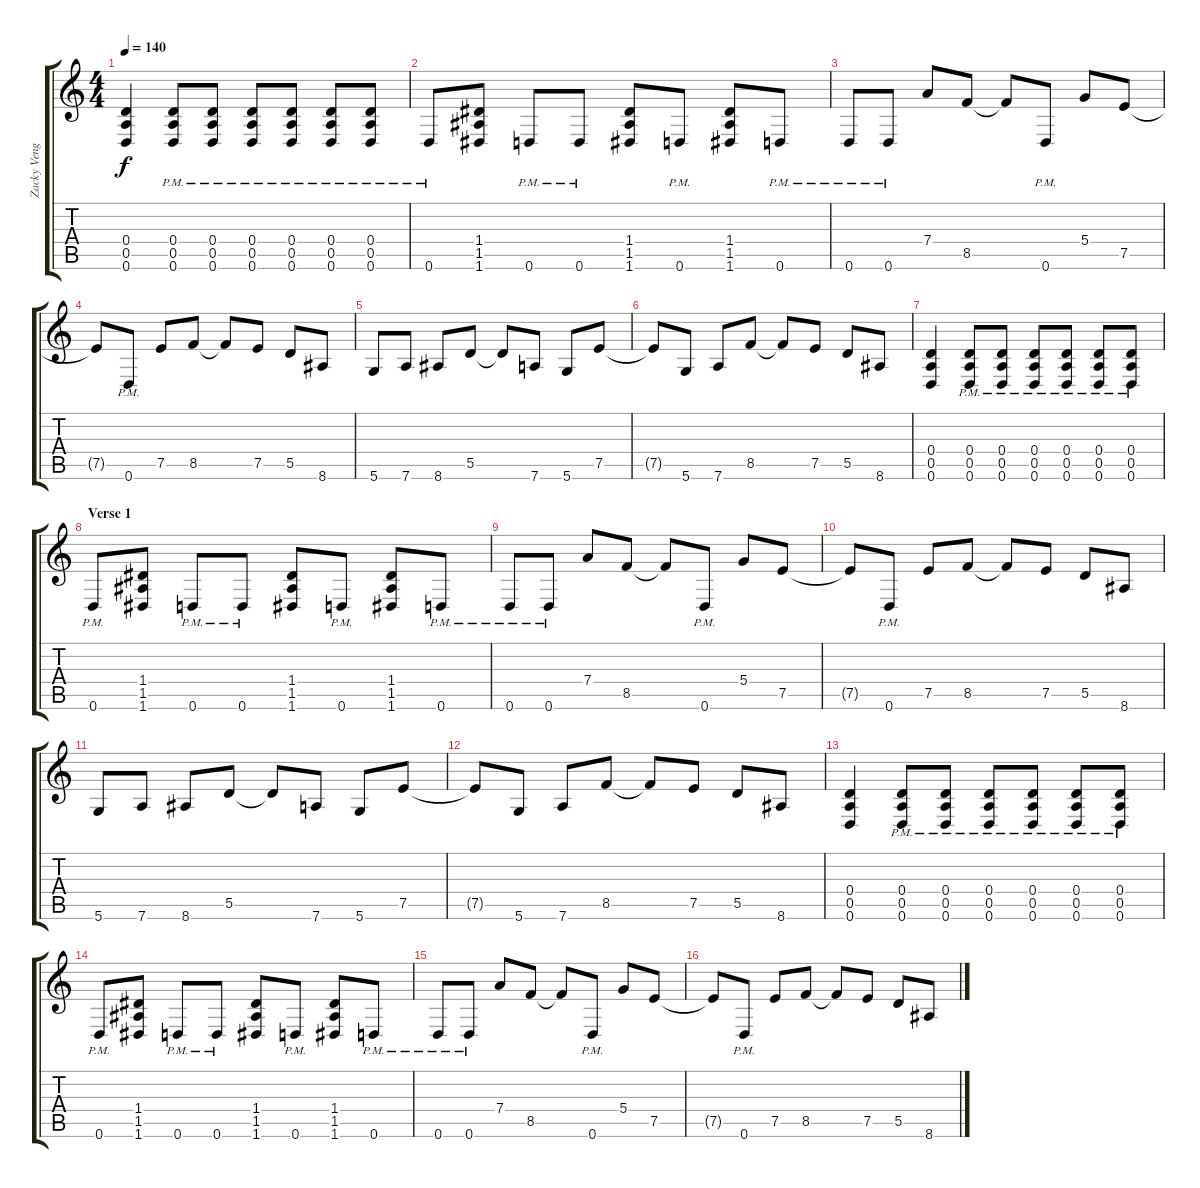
\track ("Zacky Vengeance" "Zacky Veng") {instrument overdrivenguitar}
\staff {score tabs}
\tuning (E4 B3 G3 D3 A2 D2) {hide}
\ts (4 4)
\tempo 140
\clef g2
\ks c
(0.4 0.5 0.6).4{dy f} (0.4{pm} 0.5{pm} 0.6{pm}).8 (0.4{pm} 0.5{pm} 0.6{pm}).8 (0.4{pm} 0.5{pm} 0.6{pm}).8 (0.4{pm} 0.5{pm} 0.6{pm}).8 (0.4{pm} 0.5{pm} 0.6{pm}).8 (0.4{pm} 0.5{pm} 0.6{pm}).8 |
0.6{pm}.8 (1.4 1.5 1.6).8 0.6{pm}.8 0.6{pm}.8 (1.4 1.5 1.6).8 0.6{pm}.8 (1.4 1.5 1.6).8 0.6{pm}.8 |
0.6{pm}.8 0.6{pm}.8 7.4.8 8.5.8 8.5{t}.8 0.6{pm}.8 5.4.8 7.5.8 |
7.5{t}.8 0.6{pm}.8 7.5.8 8.5.8 8.5{t}.8 7.5.8 5.5.8 8.6.8 |
5.6.8 7.6.8 8.6.8 5.5.8 5.5{t}.8 7.6.8 5.6.8 7.5.8 |
7.5{t}.8 5.6.8 7.6.8 8.5.8 8.5{t}.8 7.5.8 5.5.8 8.6.8 |
(0.4 0.5 0.6).4 (0.4{pm} 0.5{pm} 0.6{pm}).8 (0.4{pm} 0.5{pm} 0.6{pm}).8 (0.4{pm} 0.5{pm} 0.6{pm}).8 (0.4{pm} 0.5{pm} 0.6{pm}).8 (0.4{pm} 0.5{pm} 0.6{pm}).8 (0.4{pm} 0.5{pm} 0.6{pm}).8 |
\section ("" "Verse 1")
0.6{pm}.8 (1.4 1.5 1.6).8 0.6{pm}.8 0.6{pm}.8 (1.4 1.5 1.6).8 0.6{pm}.8 (1.4 1.5 1.6).8 0.6{pm}.8 |
0.6{pm}.8 0.6{pm}.8 7.4.8 8.5.8 8.5{t}.8 0.6{pm}.8 5.4.8 7.5.8 |
7.5{t}.8 0.6{pm}.8 7.5.8 8.5.8 8.5{t}.8 7.5.8 5.5.8 8.6.8 |
5.6.8 7.6.8 8.6.8 5.5.8 5.5{t}.8 7.6.8 5.6.8 7.5.8 |
7.5{t}.8 5.6.8 7.6.8 8.5.8 8.5{t}.8 7.5.8 5.5.8 8.6.8 |
(0.4 0.5 0.6).4 (0.4{pm} 0.5{pm} 0.6{pm}).8 (0.4{pm} 0.5{pm} 0.6{pm}).8 (0.4{pm} 0.5{pm} 0.6{pm}).8 (0.4{pm} 0.5{pm} 0.6{pm}).8 (0.4{pm} 0.5{pm} 0.6{pm}).8 (0.4{pm} 0.5{pm} 0.6{pm}).8 |
0.6{pm}.8 (1.4 1.5 1.6).8 0.6{pm}.8 0.6{pm}.8 (1.4 1.5 1.6).8 0.6{pm}.8 (1.4 1.5 1.6).8 0.6{pm}.8 |
0.6{pm}.8 0.6{pm}.8 7.4.8 8.5.8 8.5{t}.8 0.6{pm}.8 5.4.8 7.5.8 |
7.5{t}.8 0.6{pm}.8 7.5.8 8.5.8 8.5{t}.8 7.5.8 5.5.8 8.6.8
